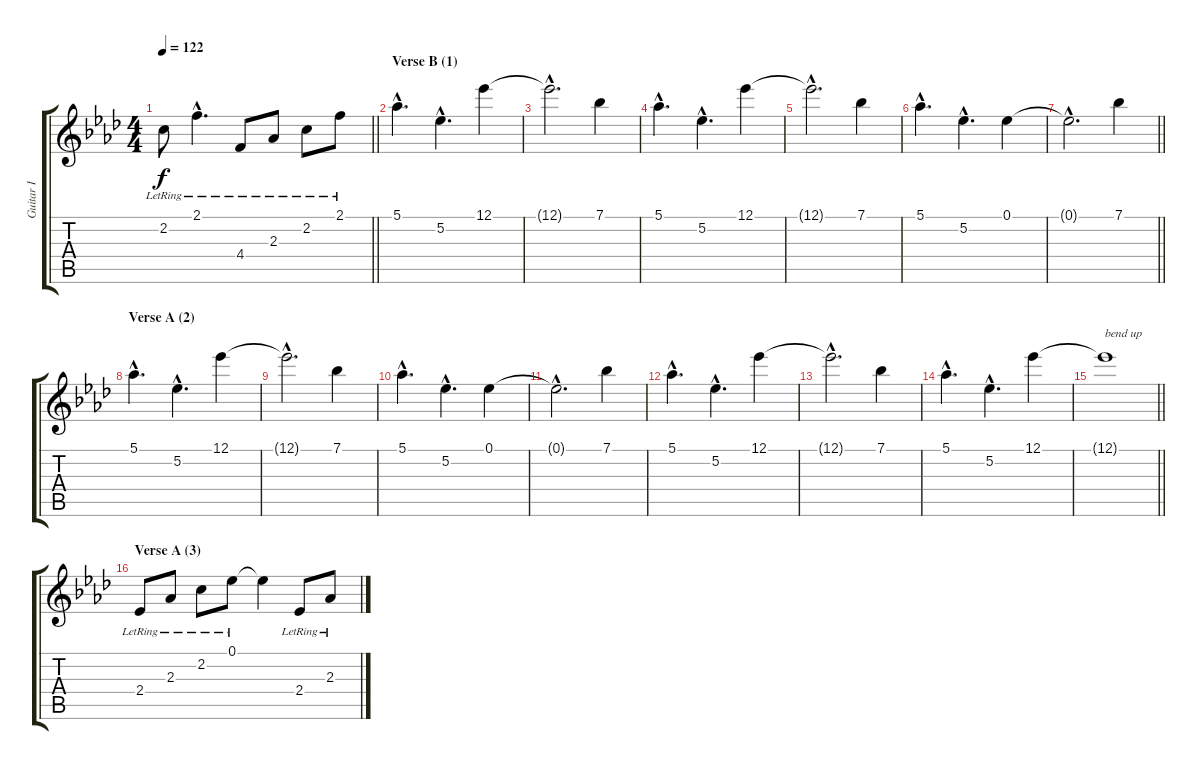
\track ("Guitar I" "Guitar I") {instrument electricguitarclean}
\staff {score tabs}
\tuning (Eb4 Bb3 Gb3 Db3 Ab2 Db2) {hide}
\ts (4 4)
\tempo 122
\clef g2
\barLineRight lightlight
\ks ab
2.2{lr}.8{dy f} 2.1{hac lr}.4{d} 4.4{lr}.8 2.3{lr}.8 2.2{lr}.8 2.1{lr}.8 |
\section ("" "Verse B (1)")
5.1{hac}.4{d instrument overdrivenguitar} 5.2{hac}.4{d} 12.1.4 |
12.1{hac t}.2{d} 7.1.4 |
5.1{hac}.4{d} 5.2{hac}.4{d} 12.1.4 |
12.1{hac t}.2{d} 7.1.4 |
5.1{hac}.4{d} 5.2{hac}.4{d} 0.1.4 |
\barLineRight lightlight
0.1{hac t}.2{d} 7.1.4 |
\section ("" "Verse A (2)")
5.1{hac}.4{d} 5.2{hac}.4{d} 12.1.4 |
12.1{hac t}.2{d} 7.1.4 |
5.1{hac}.4{d} 5.2{hac}.4{d} 0.1.4 |
0.1{hac t}.2{d} 7.1.4 |
5.1{hac}.4{d} 5.2{hac}.4{d} 12.1.4 |
12.1{hac t}.2{d} 7.1.4 |
5.1{hac}.4{d} 5.2{hac}.4{d} 12.1.4 |
\barLineRight lightlight
12.1{t}.1{txt "bend up"} |
\section ("" "Verse A (3)")
2.4{lr}.8{instrument electricguitarclean} 2.3{lr}.8 2.2{lr}.8 0.1{lr}.8 0.1{t}.4 2.4{lr}.8 2.3{lr}.8
